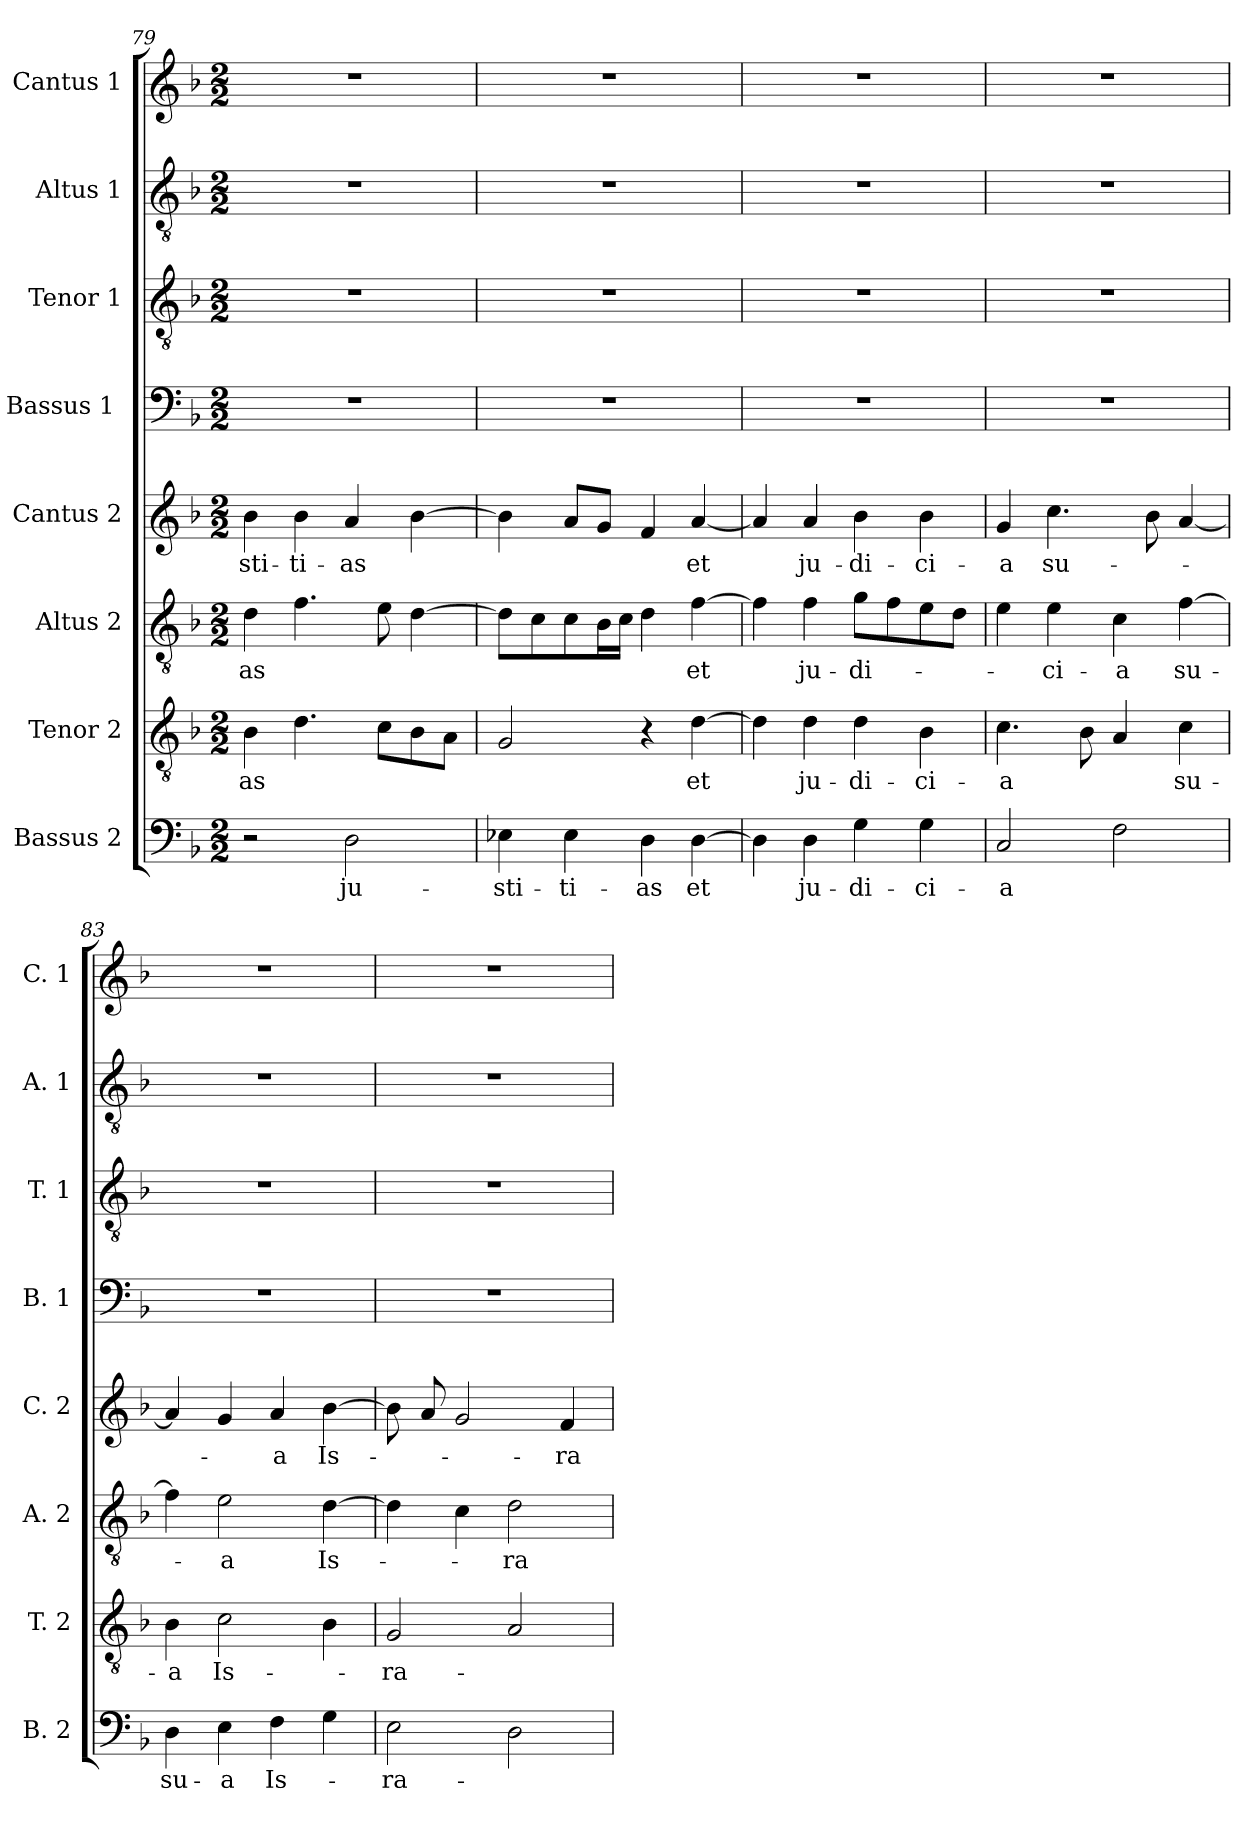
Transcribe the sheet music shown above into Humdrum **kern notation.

**kern	**text	**kern	**text	**kern	**text	**kern	**text	**kern	**kern	**kern	**kern
*part8	*part8	*part7	*part7	*part6	*part6	*part5	*part5	*part4	*part3	*part2	*part1
*staff8	*staff8	*staff7	*staff7	*staff6	*staff6	*staff5	*staff5	*staff4	*staff3	*staff2	*staff1
*I"Bassus 2	*	*I"Tenor 2	*	*I"Altus 2	*	*I"Cantus 2	*	*I"Bassus 1 	*I"Tenor 1	*I"Altus 1	*I"Cantus 1
*I'B. 2	*	*I'T. 2	*	*I'A. 2	*	*I'C. 2	*	*I'B. 1	*I'T. 1	*I'A. 1	*I'C. 1
*clefF4	*	*clefGv2	*	*clefGv2	*	*clefG2	*	*clefF4	*clefGv2	*clefGv2	*clefG2
*k[b-]	*	*k[b-]	*	*k[b-]	*	*k[b-]	*	*k[b-]	*k[b-]	*k[b-]	*k[b-]
*F:	*	*F:	*	*F:	*	*F:	*	*F:	*F:	*F:	*F:
*M2/2	*	*M2/2	*	*M2/2	*	*M2/2	*	*M2/2	*M2/2	*M2/2	*M2/2
=79	=79	=79	=79	=79	=79	=79	=79	=79	=79	=79	=79
2r	.	4B-\	as	4d\	as	4b-\	sti-	1r	1r	1r	1r
.	.	4.d\	.	4.f\	.	4b-\	ti-	.	.	.	.
2D\	ju-	.	.	.	.	4a/	as	.	.	.	.
.	.	8c\L	.	8e\	.	.	.	.	.	.	.
.	.	8B-\	.	[4d\	.	[4b-\	.	.	.	.	.
.	.	8A\J	.	.	.	.	.	.	.	.	.
=80	=80	=80	=80	=80	=80	=80	=80	=80	=80	=80	=80
4E-X\	sti-	2G/	.	8d\L]	.	4b-\]	.	1r	1r	1r	1r
.	.	.	.	8c\	.	.	.	.	.	.	.
4E-\	ti-	.	.	8c\	.	8a/L	.	.	.	.	.
.	.	.	.	16B-\L	.	8g/J	.	.	.	.	.
.	.	.	.	16c\JJ	.	.	.	.	.	.	.
4D\	as	4r	.	4d\	.	4f/	.	.	.	.	.
[4D\	et	[4d\	et	[4f\	et	[4a/	et	.	.	.	.
=81	=81	=81	=81	=81	=81	=81	=81	=81	=81	=81	=81
4D\]	.	4d\]	.	4f\]	.	4a/]	.	1r	1r	1r	1r
4D\	ju-	4d\	ju-	4f\	ju-	4a/	ju­-	.	.	.	.
4G\	di-	4d\	di-	8g\L	di-	4b-\	di-	.	.	.	.
.	.	.	.	8f\	.	.	.	.	.	.	.
4G\	ci-	4B-\	ci-	8e\	.	4b-\	ci-	.	.	.	.
.	.	.	.	8d\J	.	.	.	.	.	.	.
=82	=82	=82	=82	=82	=82	=82	=82	=82	=82	=82	=82
2C/	a	4.c\	a	4e\	.	4g/	a	1r	1r	1r	1r
.	.	.	.	4e\	ci-	4.cc\	su-	.	.	.	.
.	.	8B-\	.	.	.	.	.	.	.	.	.
2F\	.	4A/	.	4c\	a	.	.	.	.	.	.
.	.	.	.	.	.	8b-\	.	.	.	.	.
.	.	4c\	su-	[4f\	su-	[4a/	.	.	.	.	.
=83	=83	=83	=83	=83	=83	=83	=83	=83	=83	=83	=83
4D\	su-	4B-\	a	4f\]	.	4a/]	.	1r	1r	1r	1r
4E\	a	2c\	Is-	2e\	a	4g/	.	.	.	.	.
4F\	Is-	.	.	.	.	4a/	a	.	.	.	.
4G\	.	4B-\	.	[4d\	Is-	[4b-\	Is-	.	.	.	.
=84	=84	=84	=84	=84	=84	=84	=84	=84	=84	=84	=84
2E\	ra-	2G/	ra-	4d\]	.	8b-\]	.	1r	1r	1r	1r
.	.	.	.	.	.	8a/	.	.	.	.	.
.	.	.	.	4c\	.	2g/	.	.	.	.	.
2D\	.	2A/	.	2d\	ra-	.	.	.	.	.	.
.	.	.	.	.	.	4f/	ra­-	.	.	.	.
=	=	=	=	=	=	=	=	=	=	=	=
*-	*-	*-	*-	*-	*-	*-	*-	*-	*-	*-	*-
